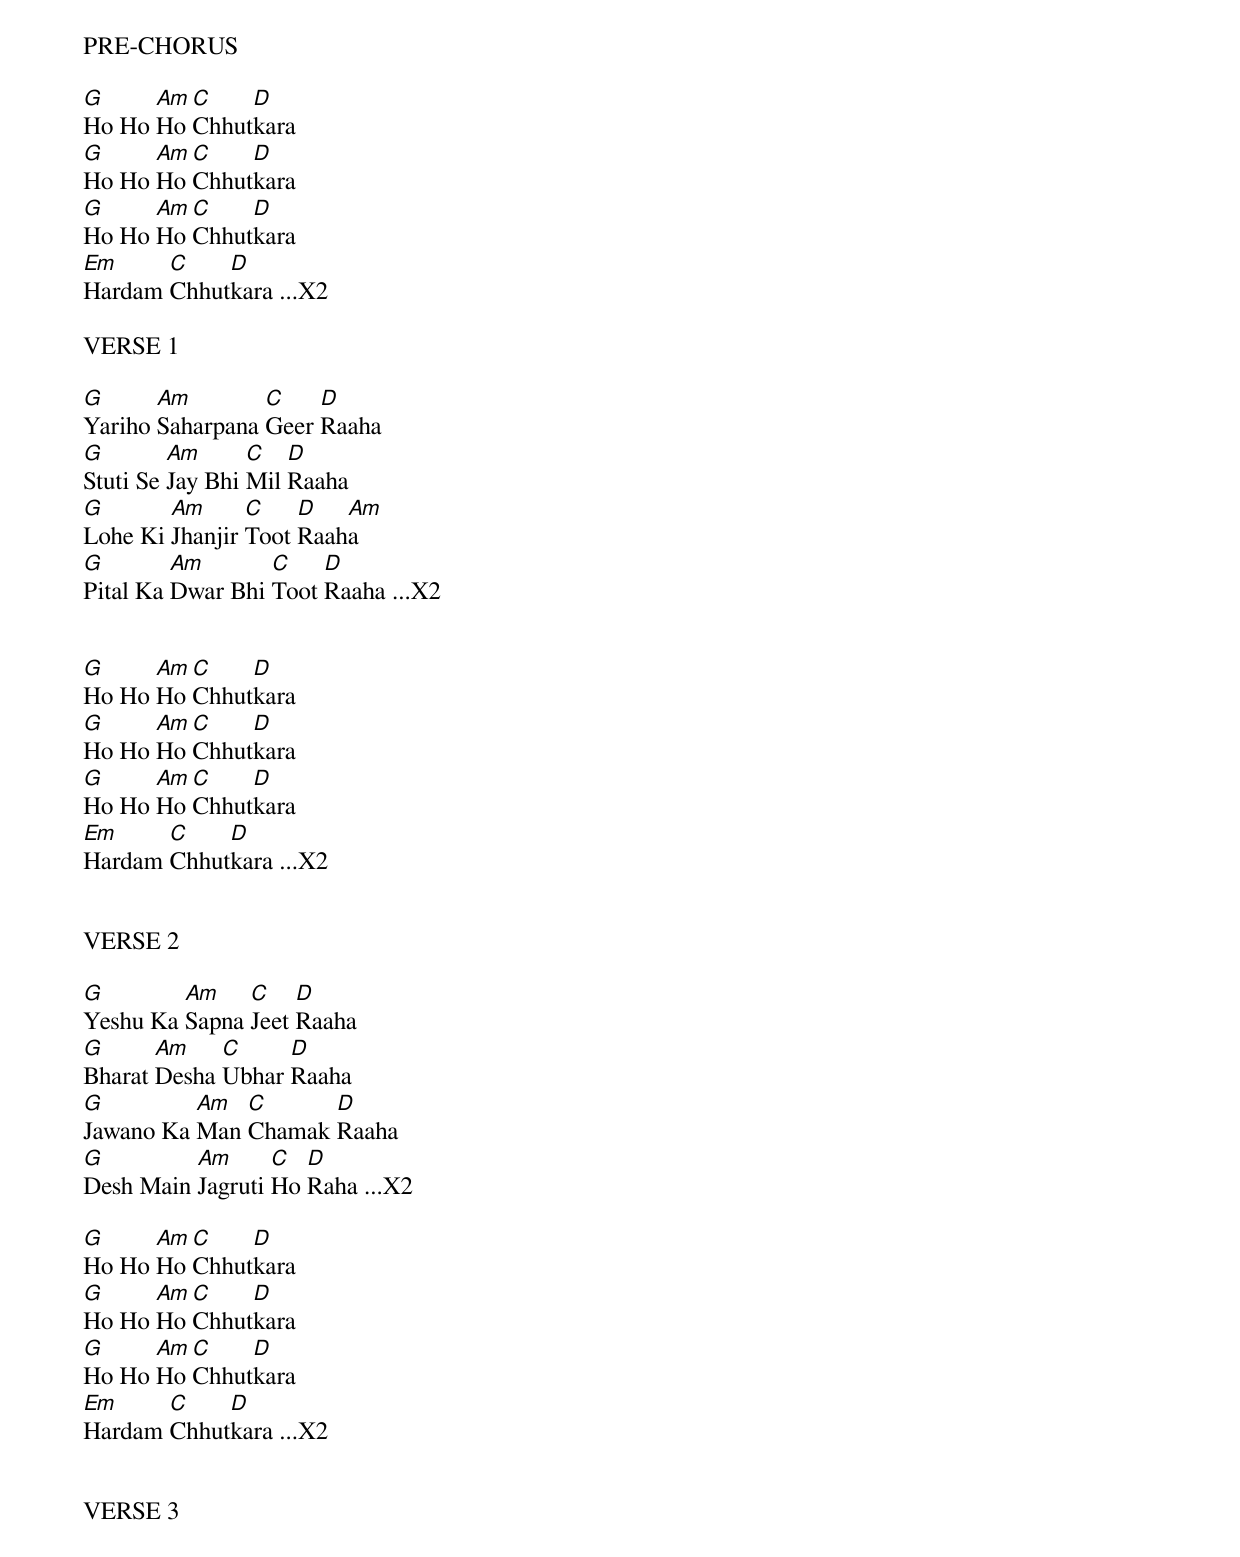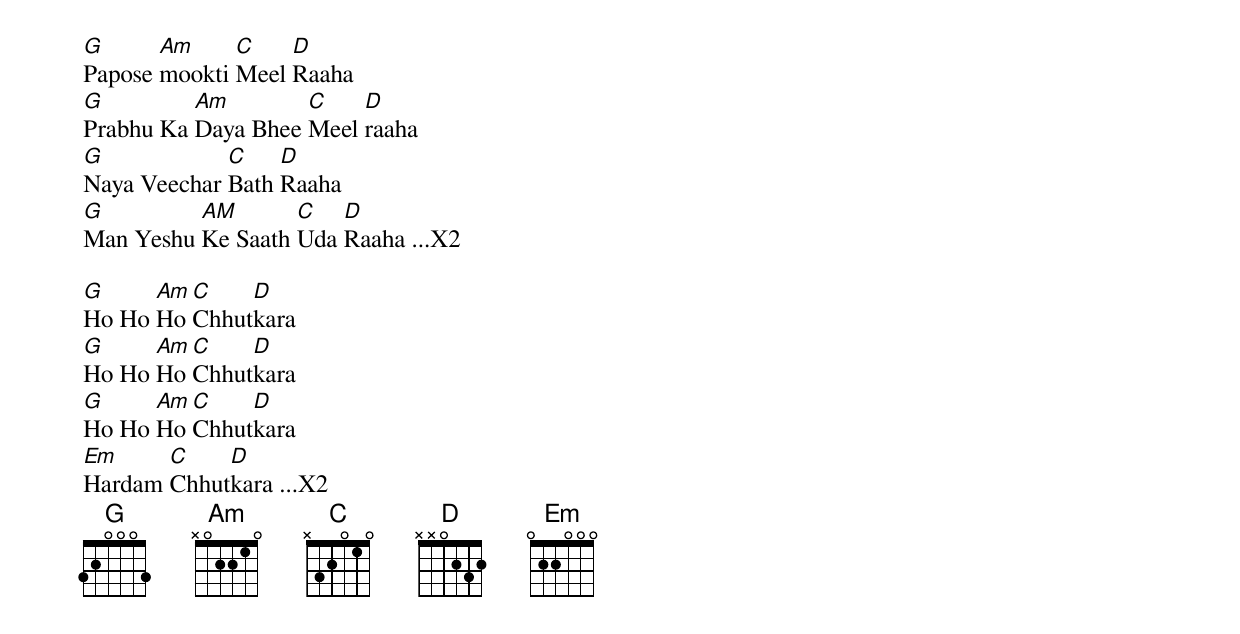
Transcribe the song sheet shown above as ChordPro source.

PRE-CHORUS

[G]Ho Ho [Am]Ho [C]Chhut[D]kara
[G]Ho Ho [Am]Ho [C]Chhut[D]kara
[G]Ho Ho [Am]Ho [C]Chhut[D]kara
[Em]Hardam [C]Chhut[D]kara ...X2

VERSE 1

[G]Yariho [Am]Saharpana [C]Geer [D]Raaha
[G]Stuti Se [Am]Jay Bhi [C]Mil [D]Raaha
[G]Lohe Ki [Am]Jhanjir [C]Toot [D]Raah[Am]a
[G]Pital Ka [Am]Dwar Bhi [C]Toot [D]Raaha ...X2


[G]Ho Ho [Am]Ho [C]Chhut[D]kara
[G]Ho Ho [Am]Ho [C]Chhut[D]kara
[G]Ho Ho [Am]Ho [C]Chhut[D]kara
[Em]Hardam [C]Chhut[D]kara ...X2


VERSE 2

[G]Yeshu Ka [Am]Sapna [C]Jeet [D]Raaha
[G]Bharat [Am]Desha [C]Ubhar [D]Raaha
[G]Jawano Ka [Am]Man [C]Chamak [D]Raaha
[G]Desh Main [Am]Jagruti [C]Ho [D]Raha ...X2

[G]Ho Ho [Am]Ho [C]Chhut[D]kara
[G]Ho Ho [Am]Ho [C]Chhut[D]kara
[G]Ho Ho [Am]Ho [C]Chhut[D]kara
[Em]Hardam [C]Chhut[D]kara ...X2


VERSE 3

[G]Papose [Am]mookti [C]Meel [D]Raaha
[G]Prabhu Ka [Am]Daya Bhee [C]Meel [D]raaha
[G]Naya Veechar [C]Bath [D]Raaha
[G]Man Yeshu [AM]Ke Saath [C]Uda [D]Raaha ...X2

[G]Ho Ho [Am]Ho [C]Chhut[D]kara
[G]Ho Ho [Am]Ho [C]Chhut[D]kara
[G]Ho Ho [Am]Ho [C]Chhut[D]kara
[Em]Hardam [C]Chhut[D]kara ...X2
